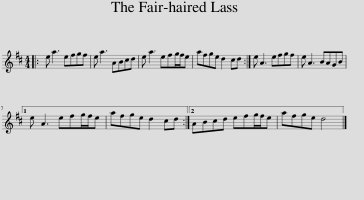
X:1
L:1/8
M:4/4
I:linebreak $
K:D
V:1 treble
V:1
|: e a3 efgf | e a3 ABcd | e a3 efg/f/e | afge d2 cd :| e A3 efgf | %5
 e A3 BAGB |1$ e A3 efg/f/e | afge d2 cd :|2 ABcd efg/f/e | afge d4 |] %10
